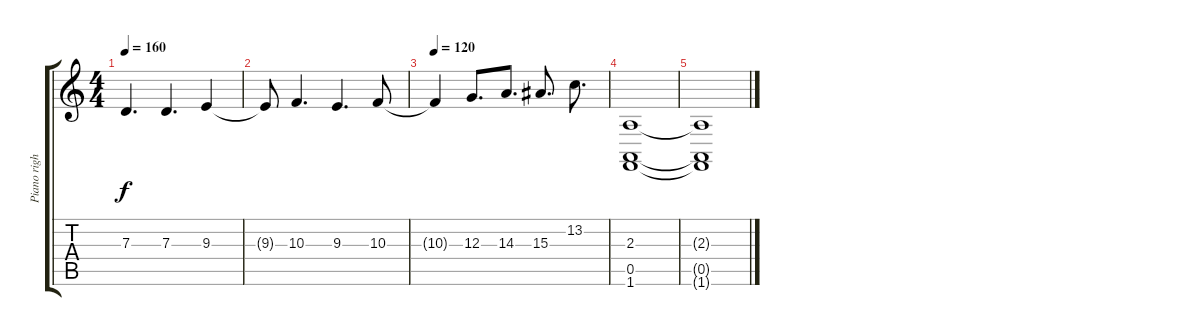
\track ("Piano right hand" "Piano righ") {instrument acousticgrandpiano}
\staff {score tabs}
\tuning (E4 B3 G3 D3 A2 E2) {hide}
\ts (4 4)
\tempo 160
\clef g2
\ks c
7.3.4{d dy f} 7.3.4{d} 9.3.4 |
9.3{t}.8 10.3.4{d} 9.3.4{d} 10.3.8 |
\tempo 120
10.3{t}.4 12.3.8{d} 14.3.8{d} 15.3.8{d} 13.2.8{d} |
(2.3 0.5 1.6).1 |
(2.3{t} 0.5{t} 1.6{t}).1
